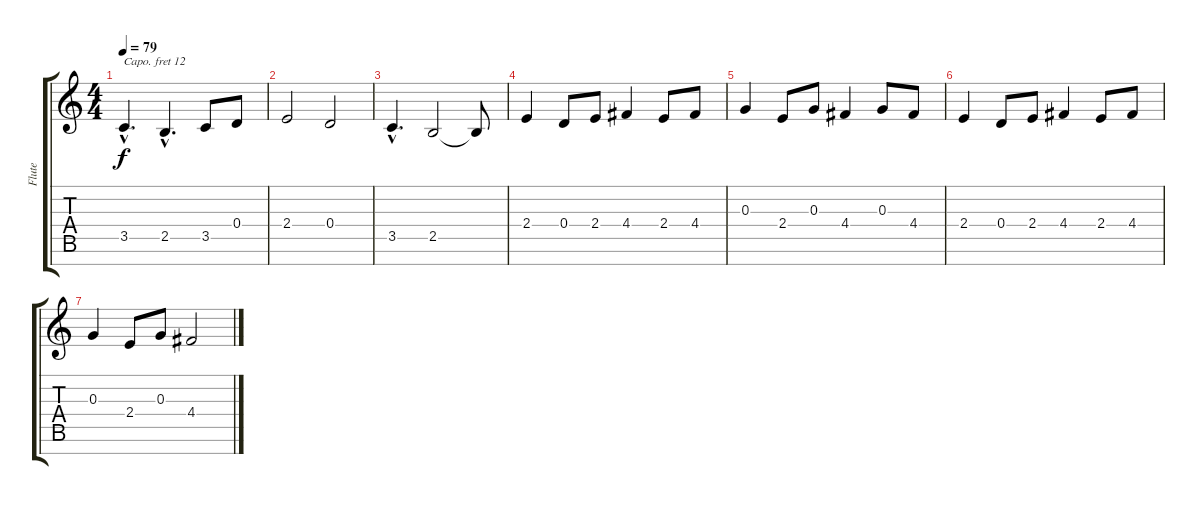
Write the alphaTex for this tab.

\track ("Flute" "Flute") {instrument piccolo}
\staff {score tabs}
\capo 12
\tuning (E4 B3 G3 D3 A2 E2 B1) {hide}
\ts (4 4)
\tempo 79
\clef g2
\ks c
3.5{hac}.4{d dy f} 2.5{hac}.4{d} 3.5.8 0.4.8 |
2.4.2 0.4.2 |
3.5{hac}.4{d} 2.5.2 2.5{t}.8 |
2.4.4 0.4.8 2.4.8 4.4.4 2.4.8 4.4.8 |
0.3.4 2.4.8 0.3.8 4.4.4 0.3.8 4.4.8 |
2.4.4 0.4.8 2.4.8 4.4.4 2.4.8 4.4.8 |
0.3.4 2.4.8 0.3.8 4.4.2
